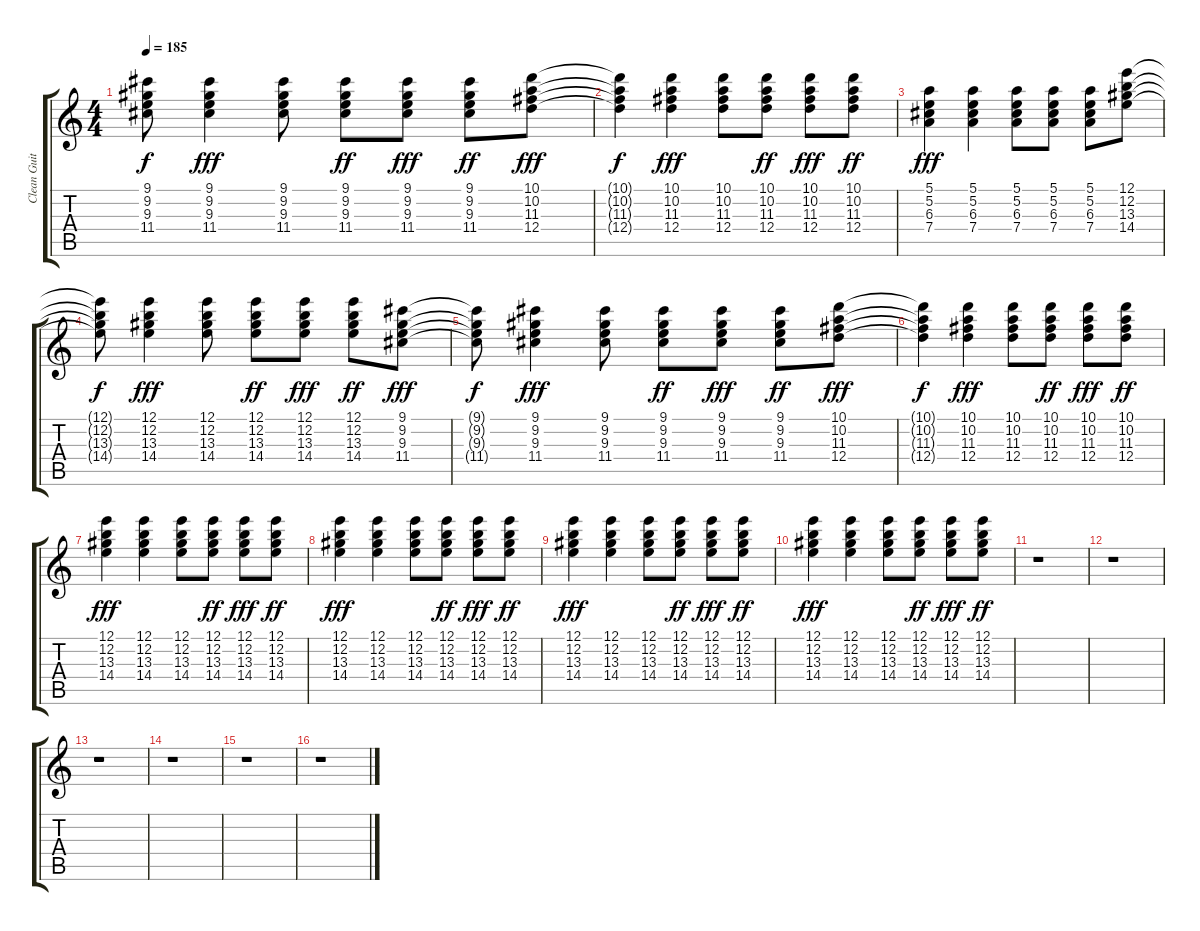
\track ("Clean Guitar" "Clean Guit") {instrument acousticguitarnylon}
\staff {score tabs}
\tuning (E4 B3 G3 D3 A2 E2) {hide}
\ts (4 4)
\tempo 185
\clef g2
\ks c
(9.1{t} 9.2{t} 9.3{t} 11.4{t}).8{dy f} (9.1 9.2 9.3 11.4).4{dy fff} (9.1 9.2 9.3 11.4).8 (9.1 9.2 9.3 11.4).8{dy ff} (9.1 9.2 9.3 11.4).8{dy fff} (9.1 9.2 9.3 11.4).8{dy ff} (10.1 10.2 11.3 12.4).8{dy fff} |
(10.1{t} 10.2{t} 11.3{t} 12.4{t}).4{dy f} (10.1 10.2 11.3 12.4).4{dy fff} (10.1 10.2 11.3 12.4).8 (10.1 10.2 11.3 12.4).8{dy ff} (10.1 10.2 11.3 12.4).8{dy fff} (10.1 10.2 11.3 12.4).8{dy ff} |
(5.1 5.2 6.3 7.4).4{dy fff} (5.1 5.2 6.3 7.4).4 (5.1 5.2 6.3 7.4).8 (5.1 5.2 6.3 7.4).8 (5.1 5.2 6.3 7.4).8 (12.1 12.2 13.3 14.4).8 |
(12.1{t} 12.2{t} 13.3{t} 14.4{t}).8{dy f} (12.1 12.2 13.3 14.4).4{dy fff} (12.1 12.2 13.3 14.4).8 (12.1 12.2 13.3 14.4).8{dy ff} (12.1 12.2 13.3 14.4).8{dy fff} (12.1 12.2 13.3 14.4).8{dy ff} (9.1 9.2 9.3 11.4).8{dy fff} |
(9.1{t} 9.2{t} 9.3{t} 11.4{t}).8{dy f} (9.1 9.2 9.3 11.4).4{dy fff} (9.1 9.2 9.3 11.4).8 (9.1 9.2 9.3 11.4).8{dy ff} (9.1 9.2 9.3 11.4).8{dy fff} (9.1 9.2 9.3 11.4).8{dy ff} (10.1 10.2 11.3 12.4).8{dy fff} |
(10.1{t} 10.2{t} 11.3{t} 12.4{t}).4{dy f} (10.1 10.2 11.3 12.4).4{dy fff} (10.1 10.2 11.3 12.4).8 (10.1 10.2 11.3 12.4).8{dy ff} (10.1 10.2 11.3 12.4).8{dy fff} (10.1 10.2 11.3 12.4).8{dy ff} |
(12.1 12.2 13.3 14.4).4{dy fff} (12.1 12.2 13.3 14.4).4 (12.1 12.2 13.3 14.4).8 (12.1 12.2 13.3 14.4).8{dy ff} (12.1 12.2 13.3 14.4).8{dy fff} (12.1 12.2 13.3 14.4).8{dy ff} |
(12.1 12.2 13.3 14.4).4{dy fff} (12.1 12.2 13.3 14.4).4 (12.1 12.2 13.3 14.4).8 (12.1 12.2 13.3 14.4).8{dy ff} (12.1 12.2 13.3 14.4).8{dy fff} (12.1 12.2 13.3 14.4).8{dy ff} |
(12.1 12.2 13.3 14.4).4{dy fff} (12.1 12.2 13.3 14.4).4 (12.1 12.2 13.3 14.4).8 (12.1 12.2 13.3 14.4).8{dy ff} (12.1 12.2 13.3 14.4).8{dy fff} (12.1 12.2 13.3 14.4).8{dy ff} |
(12.1 12.2 13.3 14.4).4{dy fff} (12.1 12.2 13.3 14.4).4 (12.1 12.2 13.3 14.4).8 (12.1 12.2 13.3 14.4).8{dy ff} (12.1 12.2 13.3 14.4).8{dy fff} (12.1 12.2 13.3 14.4).8{dy ff} |
r.1 |
r.1 |
r.1 |
r.1 |
r.1 |
r.1
